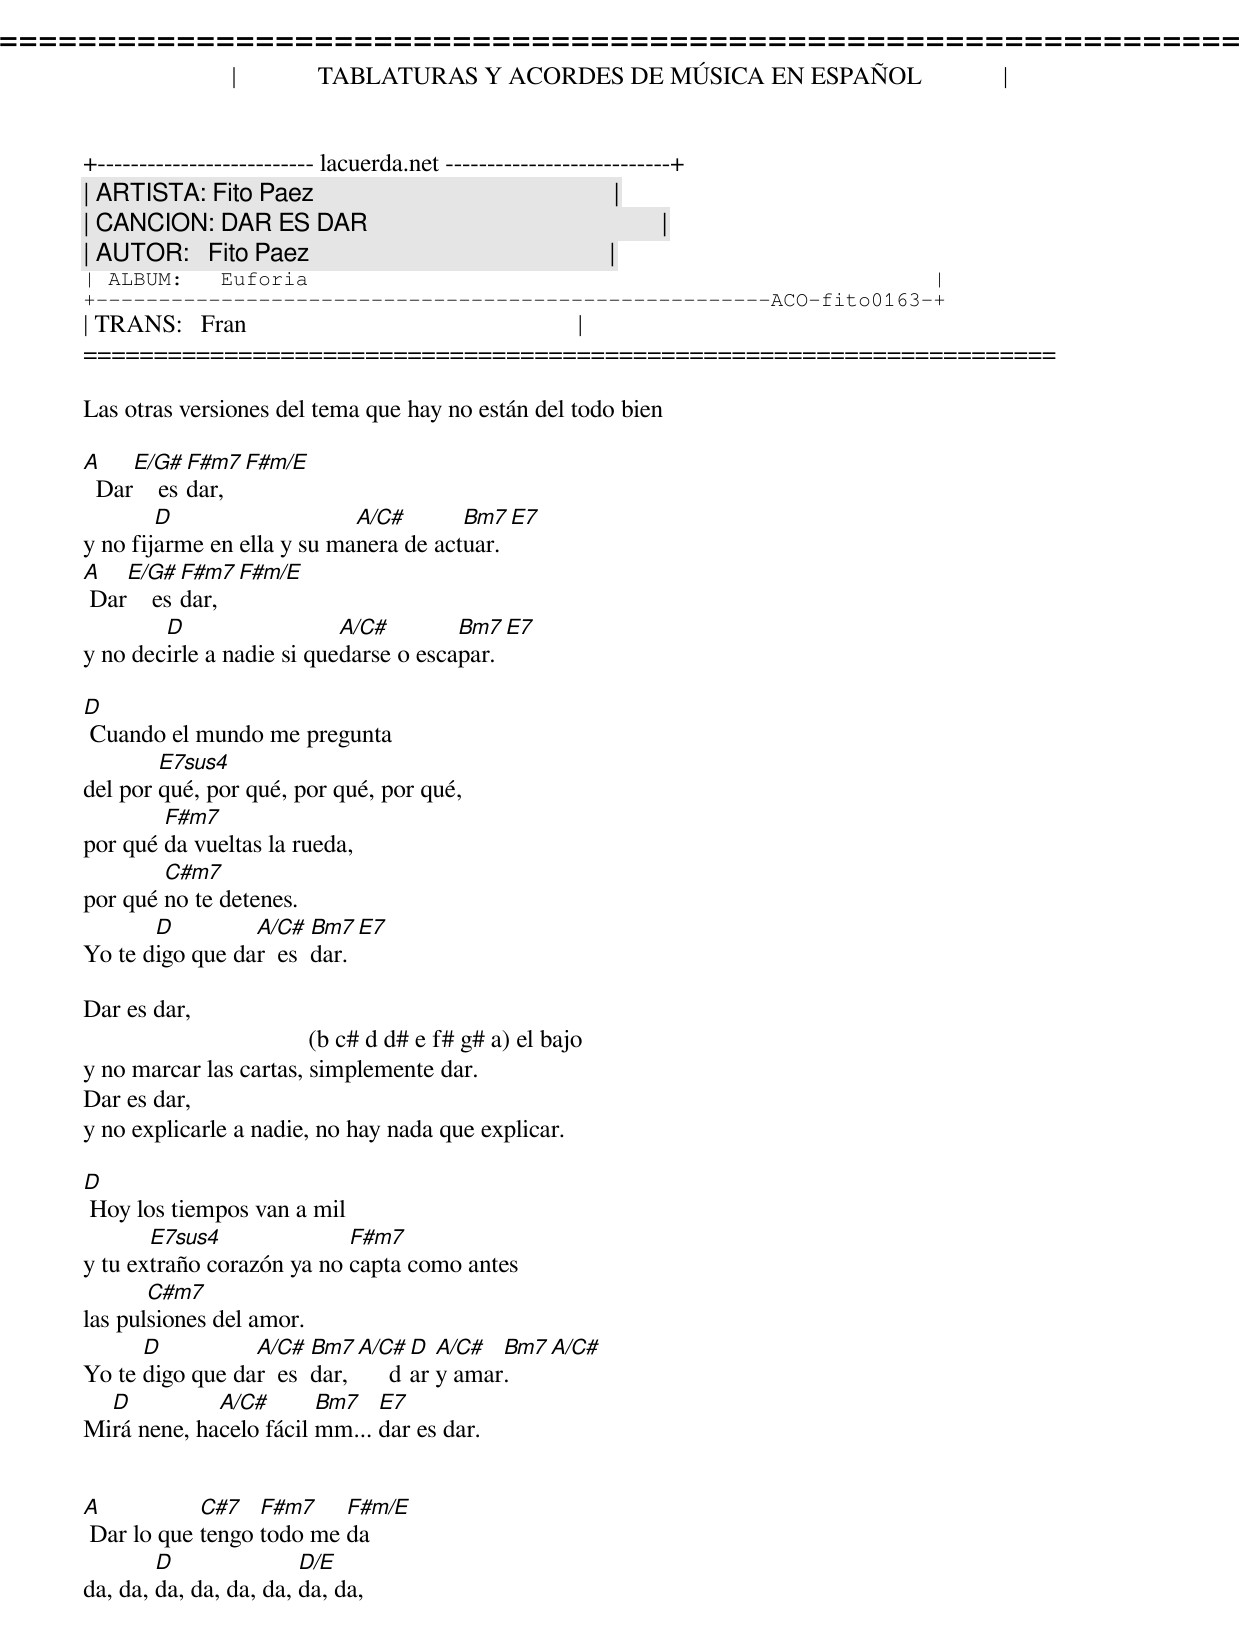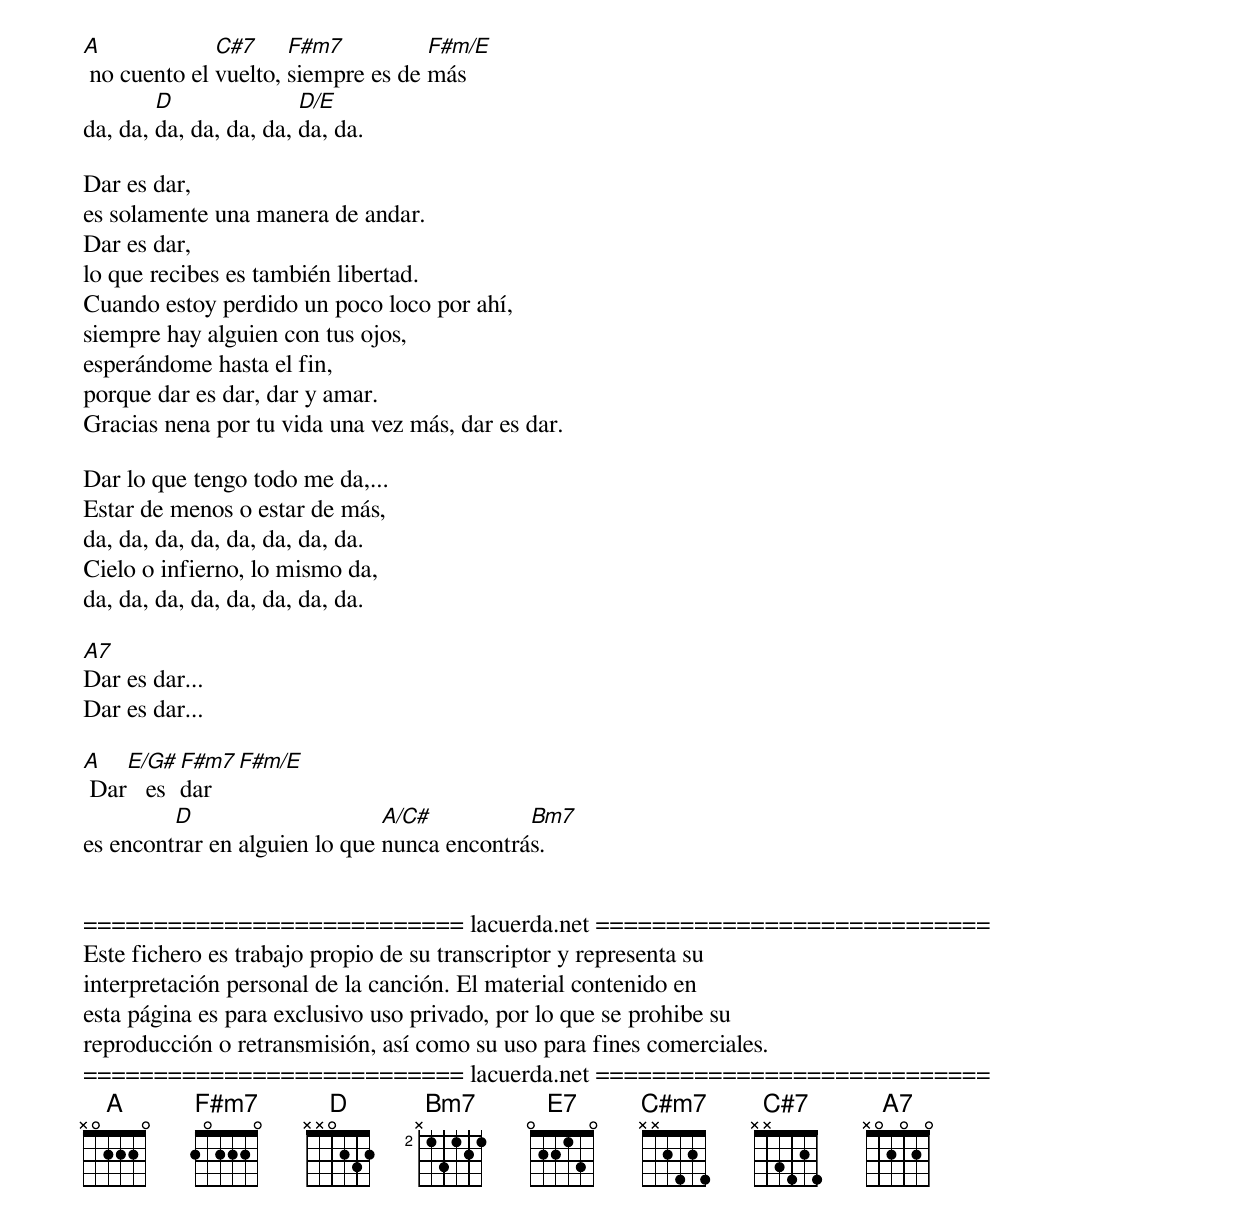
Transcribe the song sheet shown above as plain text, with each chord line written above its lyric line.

=====================================================================
|             TABLATURAS Y ACORDES DE MÚSICA EN ESPAÑOL             |
+-------------------------- lacuerda.net ---------------------------+
| ARTISTA: Fito Paez                                                |
| CANCION: DAR ES DAR                                               |
| AUTOR:   Fito Paez                                                |
| ALBUM:   Euforia                                                  |
+------------------------------------------------------ACO-fito0163-+
| TRANS:   Fran                                                     |
=====================================================================

Las otras versiones del tema que hay no están del todo bien

A    E/G#   F#m7  F#m/E
  Dar    es dar,
        D                   A/C#       Bm7   E7
y no fijarme en ella y su manera de actuar.
A   E/G#   F#m7  F#m/E
 Dar    es dar,
        D                  A/C#        Bm7   E7
y no decirle a nadie si quedarse o escapar.

D
 Cuando el mundo me pregunta
        E7sus4
del por qué, por qué, por qué, por qué,
        F#m7
por qué da vueltas la rueda,
        C#m7
por qué no te detenes.
       D         A/C#   Bm7  E7
Yo te digo que dar  es  dar.

Dar es dar,
                                    (b c# d d# e f# g# a) el bajo
y no marcar las cartas, simplemente dar.
Dar es dar,
y no explicarle a nadie, no hay nada que explicar.

D
 Hoy los tiempos van a mil
       E7sus4              F#m7
y tu extraño corazón ya no capta como antes
       C#m7
las pulsiones del amor.
      D          A/C#   Bm7 A/C#  D  A/C#  Bm7 A/C#
Yo te digo que dar  es  dar,     dar y amar.
  D          A/C#       Bm7   E7
Mirá nene, hacelo fácil mm... dar es dar.


A           C#7   F#m7    F#m/E
 Dar lo que tengo todo me da
        D               D/E
da, da, da, da, da, da, da, da,
A             C#7     F#m7          F#m/E
 no cuento el vuelto, siempre es de más
        D               D/E
da, da, da, da, da, da, da, da.

Dar es dar,
es solamente una manera de andar.
Dar es dar,
lo que recibes es también libertad.
Cuando estoy perdido un poco loco por ahí,
siempre hay alguien con tus ojos,
esperándome hasta el fin,
porque dar es dar, dar y amar.
Gracias nena por tu vida una vez más, dar es dar.

Dar lo que tengo todo me da,...
Estar de menos o estar de más,
da, da, da, da, da, da, da, da.
Cielo o infierno, lo mismo da,
da, da, da, da, da, da, da, da.

A7
Dar es dar...
Dar es dar...

A   E/G#  F#m7  F#m/E
 Dar   es dar
         D                     A/C#          Bm7
es encontrar en alguien lo que nunca encontrás.


=========================== lacuerda.net ============================
Este fichero es trabajo propio de su transcriptor y representa su
interpretación personal de la canción. El material contenido en
esta página es para exclusivo uso privado, por lo que se prohibe su
reproducción o retransmisión, así como su uso para fines comerciales.
=========================== lacuerda.net ============================
